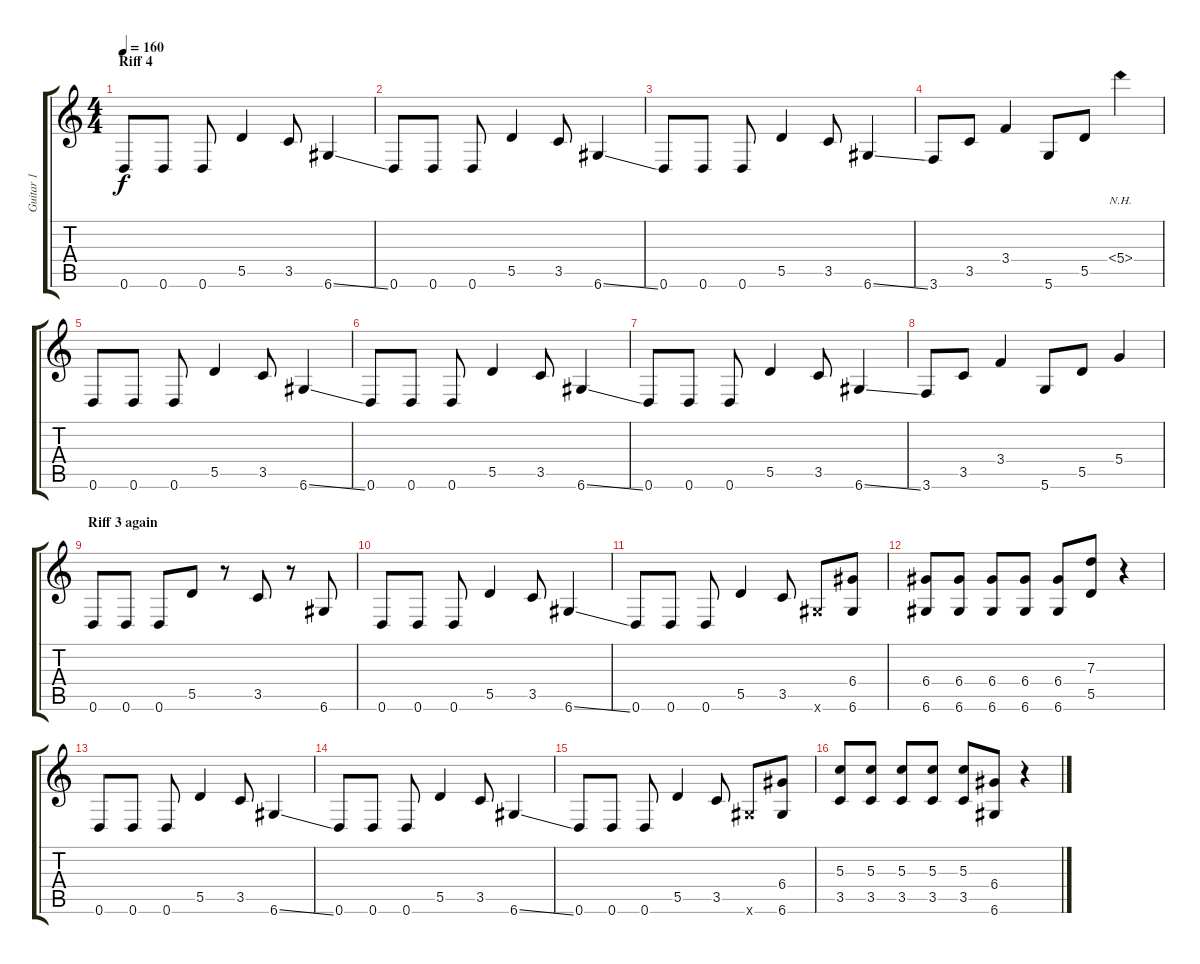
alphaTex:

\track ("Guitar 1" "Guitar 1") {instrument overdrivenguitar}
\staff {score tabs}
\tuning (E4 B3 G3 D3 A2 D2) {hide}
\ts (4 4)
\section ("" "Riff 4")
\tempo 160
\clef g2
\ks c
0.6.8{dy f} 0.6.8 0.6.8 5.5.4 3.5.8 6.6{ss}.4 |
0.6.8 0.6.8 0.6.8 5.5.4 3.5.8 6.6{ss}.4 |
0.6.8 0.6.8 0.6.8 5.5.4 3.5.8 6.6{ss}.4 |
3.6.8 3.5.8 3.4.4 5.6.8 5.5.8 5.4{nh}.4 |
0.6.8 0.6.8 0.6.8 5.5.4 3.5.8 6.6{ss}.4 |
0.6.8 0.6.8 0.6.8 5.5.4 3.5.8 6.6{ss}.4 |
0.6.8 0.6.8 0.6.8 5.5.4 3.5.8 6.6{ss}.4 |
3.6.8 3.5.8 3.4.4 5.6.8 5.5.8 5.4.4 |
\section ("" "Riff 3 again")
0.6.8 0.6.8 0.6.8 5.5.8 r.8 3.5.8 r.8 6.6.8 |
0.6.8 0.6.8 0.6.8 5.5.4 3.5.8 6.6{ss}.4 |
0.6.8 0.6.8 0.6.8 5.5.4 3.5.8 6.6{x}.8 (6.4 6.6).8 |
(6.4 6.6).8 (6.4 6.6).8 (6.4 6.6).8 (6.4 6.6).8 (6.4 6.6).8 (7.3 5.5).8 r.4 |
0.6.8 0.6.8 0.6.8 5.5.4 3.5.8 6.6{ss}.4 |
0.6.8 0.6.8 0.6.8 5.5.4 3.5.8 6.6{ss}.4 |
0.6.8 0.6.8 0.6.8 5.5.4 3.5.8 6.6{x}.8 (6.4 6.6).8 |
(5.3 3.5).8 (5.3 3.5).8 (5.3 3.5).8 (5.3 3.5).8 (5.3 3.5).8 (6.4 6.6).8 r.4
